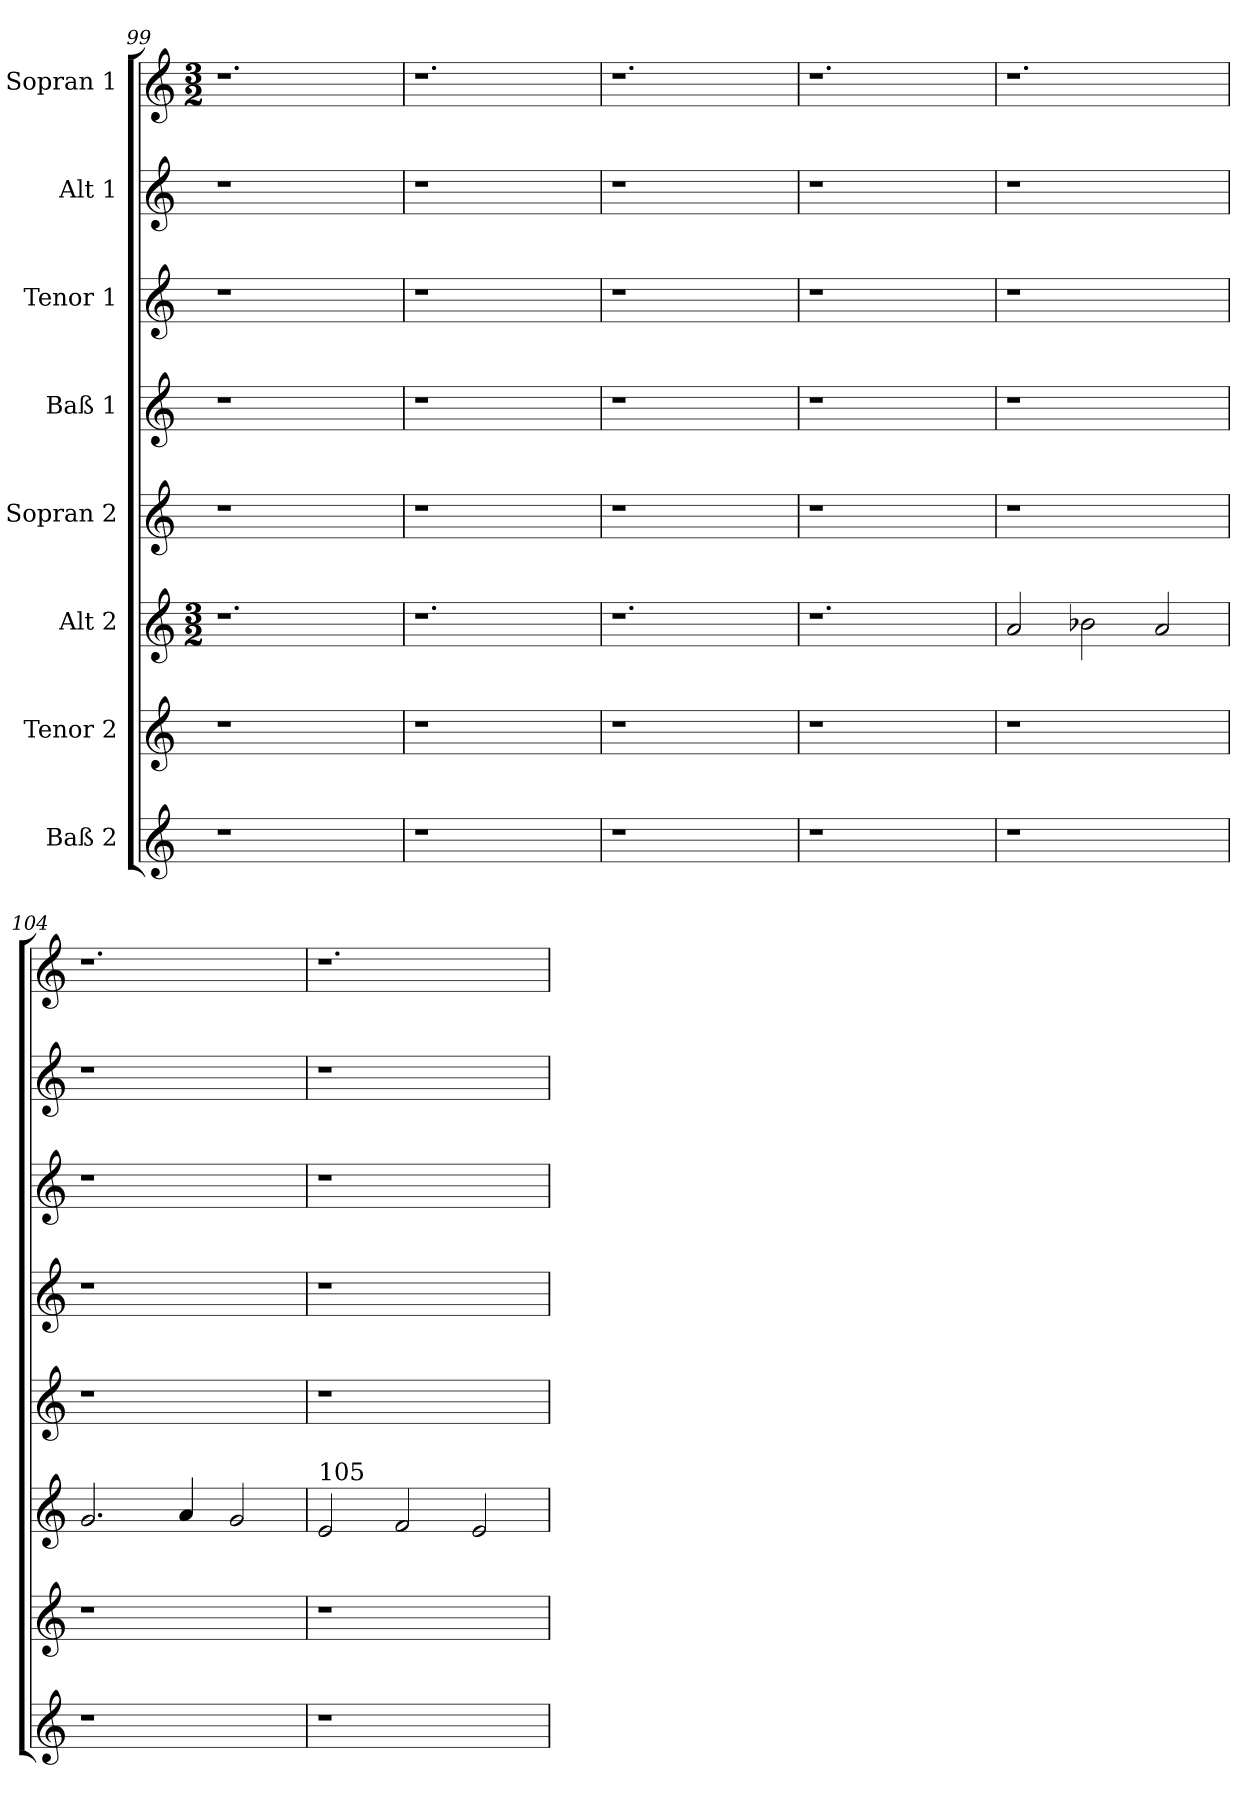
**kern	**kern	**kern	**kern	**kern	**kern	**kern	**kern
*part8	*part7	*part6	*part5	*part4	*part3	*part2	*part1
*staff8	*staff7	*staff6	*staff5	*staff4	*staff3	*staff2	*staff1
*I"Baß 2	*I"Tenor 2	*I"Alt 2	*I"Sopran 2	*I"Baß 1	*I"Tenor 1	*I"Alt 1	*I"Sopran 1
!!LO:PB:g=z
*clefG2	*clefG2	*clefG2	*clefG2	*clefG2	*clefG2	*clefG2	*clefG2
*k[]	*k[]	*k[]	*k[]	*k[]	*k[]	*k[]	*k[]
*	*	*M3/2	*	*	*	*	*M3/2
=99	=99	=99	=99	=99	=99	=99	=99
1r	1r	1.r	1r	1r	1r	1r	1.r
2ryy	2ryy	.	2ryy	2ryy	2ryy	2ryy	.
=100	=100	=100	=100	=100	=100	=100	=100
1r	1r	1.r	1r	1r	1r	1r	1.r
2ryy	2ryy	.	2ryy	2ryy	2ryy	2ryy	.
=101	=101	=101	=101	=101	=101	=101	=101
1r	1r	1.r	1r	1r	1r	1r	1.r
2ryy	2ryy	.	2ryy	2ryy	2ryy	2ryy	.
=102	=102	=102	=102	=102	=102	=102	=102
1r	1r	1.r	1r	1r	1r	1r	1.r
2ryy	2ryy	.	2ryy	2ryy	2ryy	2ryy	.
=103	=103	=103	=103	=103	=103	=103	=103
1r	1r	2a/	1r	1r	1r	1r	1.r
.	.	2b-X\	.	.	.	.	.
2ryy	2ryy	2a/	2ryy	2ryy	2ryy	2ryy	.
=104	=104	=104	=104	=104	=104	=104	=104
1r	1r	2.g/	1r	1r	1r	1r	1.r
.	.	4a/	.	.	.	.	.
2ryy	2ryy	2g/	2ryy	2ryy	2ryy	2ryy	.
=105	=105	=105	=105	=105	=105	=105	=105
!	!	!LO:TX:a:t=105	!	!	!	!	!
1r	1r	2e/	1r	1r	1r	1r	1.r
.	.	2f/	.	.	.	.	.
2ryy	2ryy	2e/	2ryy	2ryy	2ryy	2ryy	.
=	=	=	=	=	=	=	=
*-	*-	*-	*-	*-	*-	*-	*-
